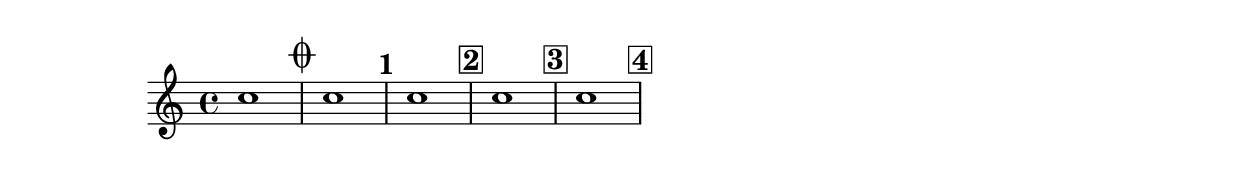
\header { texidoc= "

Marks can be printed as numbers.  
By setting @code{markFormatter} we may choose a different style of mark printing. Also, marks can be specified manually, with a markup argument" 
	  
      }

\version "2.1.7"
\score {
  \notes \relative c''{
    \property Score.markFormatter = #format-mark-numbers 
  c1 | \mark \markup { \musicglyph #"scripts-coda" }
  c1 | \mark \default
  c1 | \mark \default
    \property Score.markFormatter
    = #(lambda (mark  context)
	(make-bold-markup (make-box-markup (number->string mark))))
	
    c1 | \mark \default
    c1 | \mark \default
  }
}

